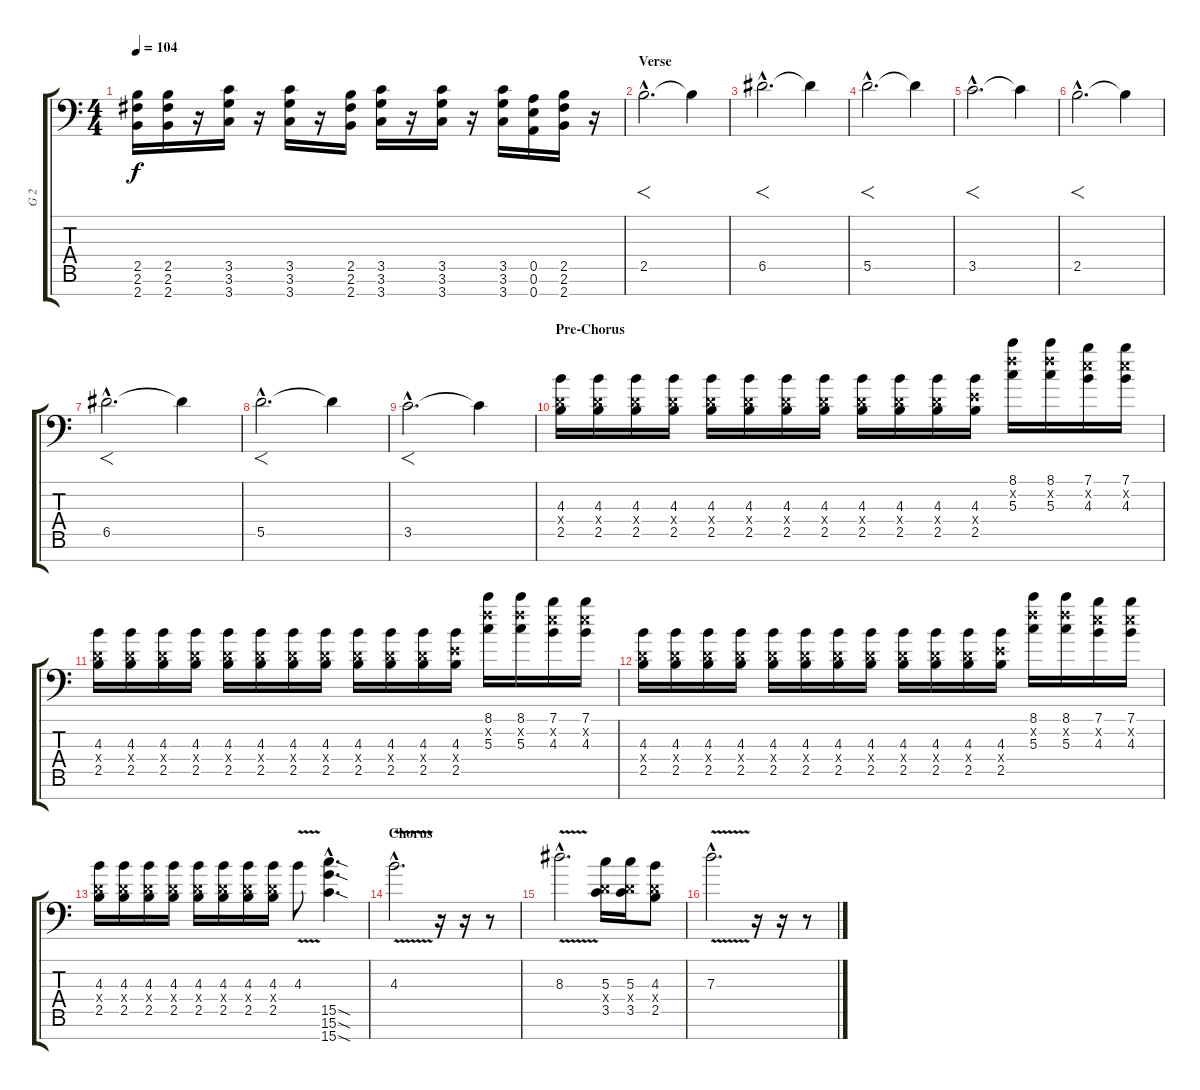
\track ("G 2" "G 2") {instrument distortionguitar}
\staff {score tabs}
\tuning (E4 B3 G3 D3 A2 E2 A1) {hide}
\ts (4 4)
\tempo 104
\clef f4
\ks c
(2.5 2.6 2.7).16{dy f} (2.5 2.6 2.7).16 r.16 (3.5 3.6 3.7).16 r.16 (3.5 3.6 3.7).16 r.16 (2.5 2.6 2.7).16 (3.5 3.6 3.7).16 r.16 (3.5 3.6 3.7).16 r.16 (3.5 3.6 3.7).16 (0.5 0.6 0.7).16 (2.5 2.6 2.7).16 r.16 |
\section ("" "Verse")
2.5{hac}.2{f d volume 16 balance 0 instrument guitarharmonics} 2.5{t}.4 |
6.5{hac}.2{f d balance 15} 6.5{t}.4 |
5.5{hac}.2{f d balance 0} 5.5{t}.4 |
3.5{hac}.2{f d balance 15} 3.5{t}.4 |
2.5{hac}.2{f d balance 0} 2.5{t}.4 |
6.5{hac}.2{f d balance 15} 6.5{t}.4 |
5.5{hac}.2{f d balance 0} 5.5{t}.4 |
3.5{hac}.2{f d balance 15} 3.5{t}.4 |
\section ("" "Pre-Chorus")
(4.3 0.4{x} 2.5).16{volume 15 instrument distortionguitar} (4.3 0.4{x} 2.5).16 (4.3 0.4{x} 2.5).16 (4.3 0.4{x} 2.5).16 (4.3 0.4{x} 2.5).16 (4.3 0.4{x} 2.5).16 (4.3 0.4{x} 2.5).16 (4.3 0.4{x} 2.5).16 (4.3 0.4{x} 2.5).16 (4.3 0.4{x} 2.5).16 (4.3 0.4{x} 2.5).16 (4.3 2.4{x} 2.5).16 (8.1 6.2{x} 5.3).16 (8.1 6.2{x} 5.3).16 (7.1 5.2{x} 4.3).16 (7.1 5.2{x} 4.3).16 |
(4.3 0.4{x} 2.5).16 (4.3 0.4{x} 2.5).16 (4.3 0.4{x} 2.5).16 (4.3 0.4{x} 2.5).16 (4.3 0.4{x} 2.5).16 (4.3 0.4{x} 2.5).16 (4.3 0.4{x} 2.5).16 (4.3 0.4{x} 2.5).16 (4.3 0.4{x} 2.5).16 (4.3 0.4{x} 2.5).16 (4.3 0.4{x} 2.5).16 (4.3 2.4{x} 2.5).16 (8.1 6.2{x} 5.3).16 (8.1 6.2{x} 5.3).16 (7.1 5.2{x} 4.3).16 (7.1 5.2{x} 4.3).16 |
(4.3 0.4{x} 2.5).16 (4.3 0.4{x} 2.5).16 (4.3 0.4{x} 2.5).16 (4.3 0.4{x} 2.5).16 (4.3 0.4{x} 2.5).16 (4.3 0.4{x} 2.5).16 (4.3 0.4{x} 2.5).16 (4.3 0.4{x} 2.5).16 (4.3 0.4{x} 2.5).16 (4.3 0.4{x} 2.5).16 (4.3 0.4{x} 2.5).16 (4.3 2.4{x} 2.5).16 (8.1 6.2{x} 5.3).16 (8.1 6.2{x} 5.3).16 (7.1 5.2{x} 4.3).16 (7.1 5.2{x} 4.3).16 |
(4.3 0.4{x} 2.5).16 (4.3 0.4{x} 2.5).16 (4.3 0.4{x} 2.5).16 (4.3 0.4{x} 2.5).16 (4.3 0.4{x} 2.5).16 (4.3 0.4{x} 2.5).16 (4.3 0.4{x} 2.5).16 (4.3 0.4{x} 2.5).16 4.3{v}.8 (15.5{sod hac} 15.6{sod hac} 15.7{sod hac}).4{d} |
\section ("" "Chorus")
4.3{v hac}.2{d} r.16 r.16 r.8 |
8.3{v hac}.2{d} (5.3 0.4{x} 3.5).16 (5.3 0.4{x} 3.5).16 (4.3 0.4{x} 2.5).8 |
7.3{v hac}.2{d} r.16 r.16 r.8
